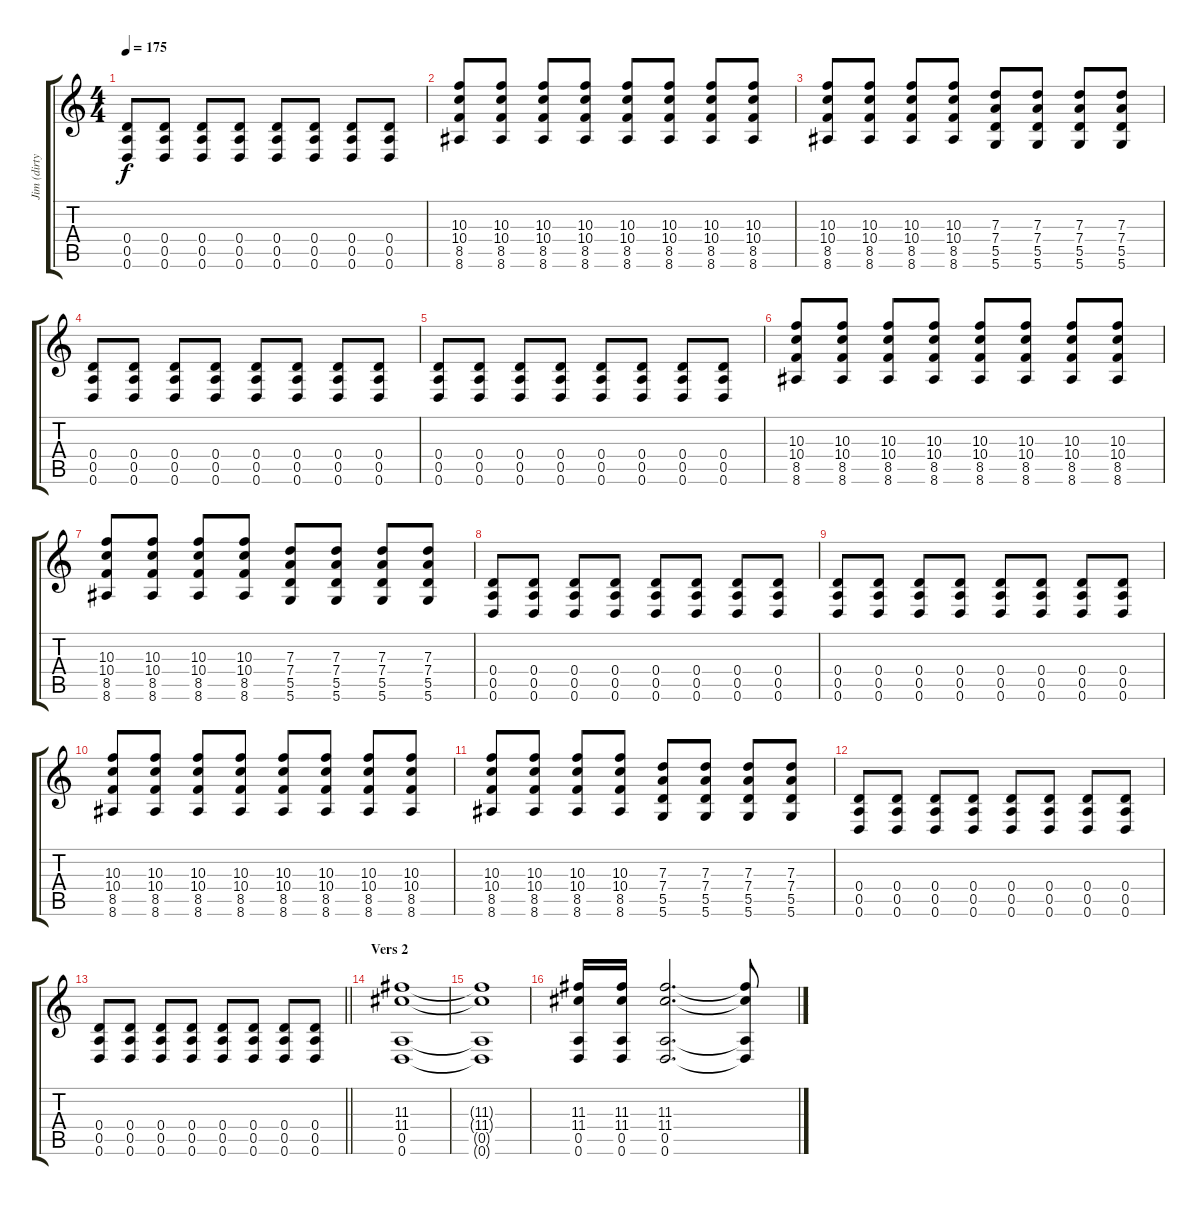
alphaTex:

\track ("Jim (dirty)" "Jim (dirty") {instrument overdrivenguitar}
\staff {score tabs}
\tuning (E4 B3 G3 D3 A2 D2) {hide}
\ts (4 4)
\tempo 175
\clef g2
\ks c
(0.4 0.5 0.6).8{dy f} (0.4 0.5 0.6).8 (0.4 0.5 0.6).8 (0.4 0.5 0.6).8 (0.4 0.5 0.6).8 (0.4 0.5 0.6).8 (0.4 0.5 0.6).8 (0.4 0.5 0.6).8 |
(10.3 10.4 8.5 8.6).8 (10.3 10.4 8.5 8.6).8 (10.3 10.4 8.5 8.6).8 (10.3 10.4 8.5 8.6).8 (10.3 10.4 8.5 8.6).8 (10.3 10.4 8.5 8.6).8 (10.3 10.4 8.5 8.6).8 (10.3 10.4 8.5 8.6).8 |
(10.3 10.4 8.5 8.6).8 (10.3 10.4 8.5 8.6).8 (10.3 10.4 8.5 8.6).8 (10.3 10.4 8.5 8.6).8 (7.3 7.4 5.5 5.6).8 (7.3 7.4 5.5 5.6).8 (7.3 7.4 5.5 5.6).8 (7.3 7.4 5.5 5.6).8 |
(0.4 0.5 0.6).8 (0.4 0.5 0.6).8 (0.4 0.5 0.6).8 (0.4 0.5 0.6).8 (0.4 0.5 0.6).8 (0.4 0.5 0.6).8 (0.4 0.5 0.6).8 (0.4 0.5 0.6).8 |
(0.4 0.5 0.6).8 (0.4 0.5 0.6).8 (0.4 0.5 0.6).8 (0.4 0.5 0.6).8 (0.4 0.5 0.6).8 (0.4 0.5 0.6).8 (0.4 0.5 0.6).8 (0.4 0.5 0.6).8 |
(10.3 10.4 8.5 8.6).8 (10.3 10.4 8.5 8.6).8 (10.3 10.4 8.5 8.6).8 (10.3 10.4 8.5 8.6).8 (10.3 10.4 8.5 8.6).8 (10.3 10.4 8.5 8.6).8 (10.3 10.4 8.5 8.6).8 (10.3 10.4 8.5 8.6).8 |
(10.3 10.4 8.5 8.6).8 (10.3 10.4 8.5 8.6).8 (10.3 10.4 8.5 8.6).8 (10.3 10.4 8.5 8.6).8 (7.3 7.4 5.5 5.6).8 (7.3 7.4 5.5 5.6).8 (7.3 7.4 5.5 5.6).8 (7.3 7.4 5.5 5.6).8 |
(0.4 0.5 0.6).8 (0.4 0.5 0.6).8 (0.4 0.5 0.6).8 (0.4 0.5 0.6).8 (0.4 0.5 0.6).8 (0.4 0.5 0.6).8 (0.4 0.5 0.6).8 (0.4 0.5 0.6).8 |
(0.4 0.5 0.6).8 (0.4 0.5 0.6).8 (0.4 0.5 0.6).8 (0.4 0.5 0.6).8 (0.4 0.5 0.6).8 (0.4 0.5 0.6).8 (0.4 0.5 0.6).8 (0.4 0.5 0.6).8 |
(10.3 10.4 8.5 8.6).8 (10.3 10.4 8.5 8.6).8 (10.3 10.4 8.5 8.6).8 (10.3 10.4 8.5 8.6).8 (10.3 10.4 8.5 8.6).8 (10.3 10.4 8.5 8.6).8 (10.3 10.4 8.5 8.6).8 (10.3 10.4 8.5 8.6).8 |
(10.3 10.4 8.5 8.6).8 (10.3 10.4 8.5 8.6).8 (10.3 10.4 8.5 8.6).8 (10.3 10.4 8.5 8.6).8 (7.3 7.4 5.5 5.6).8 (7.3 7.4 5.5 5.6).8 (7.3 7.4 5.5 5.6).8 (7.3 7.4 5.5 5.6).8 |
(0.4 0.5 0.6).8 (0.4 0.5 0.6).8 (0.4 0.5 0.6).8 (0.4 0.5 0.6).8 (0.4 0.5 0.6).8 (0.4 0.5 0.6).8 (0.4 0.5 0.6).8 (0.4 0.5 0.6).8 |
\barLineRight lightlight
(0.4 0.5 0.6).8 (0.4 0.5 0.6).8 (0.4 0.5 0.6).8 (0.4 0.5 0.6).8 (0.4 0.5 0.6).8 (0.4 0.5 0.6).8 (0.4 0.5 0.6).8 (0.4 0.5 0.6).8 |
\section ("" "Vers 2")
(11.3 11.4 0.5 0.6).1 |
(11.3{t} 11.4{t} 0.5{t} 0.6{t}).1 |
(11.3 11.4 0.5 0.6).16 (11.3 11.4 0.5 0.6).16 (11.3 11.4 0.5 0.6).2{d} (11.3{t} 11.4{t} 0.5{t} 0.6{t}).8
